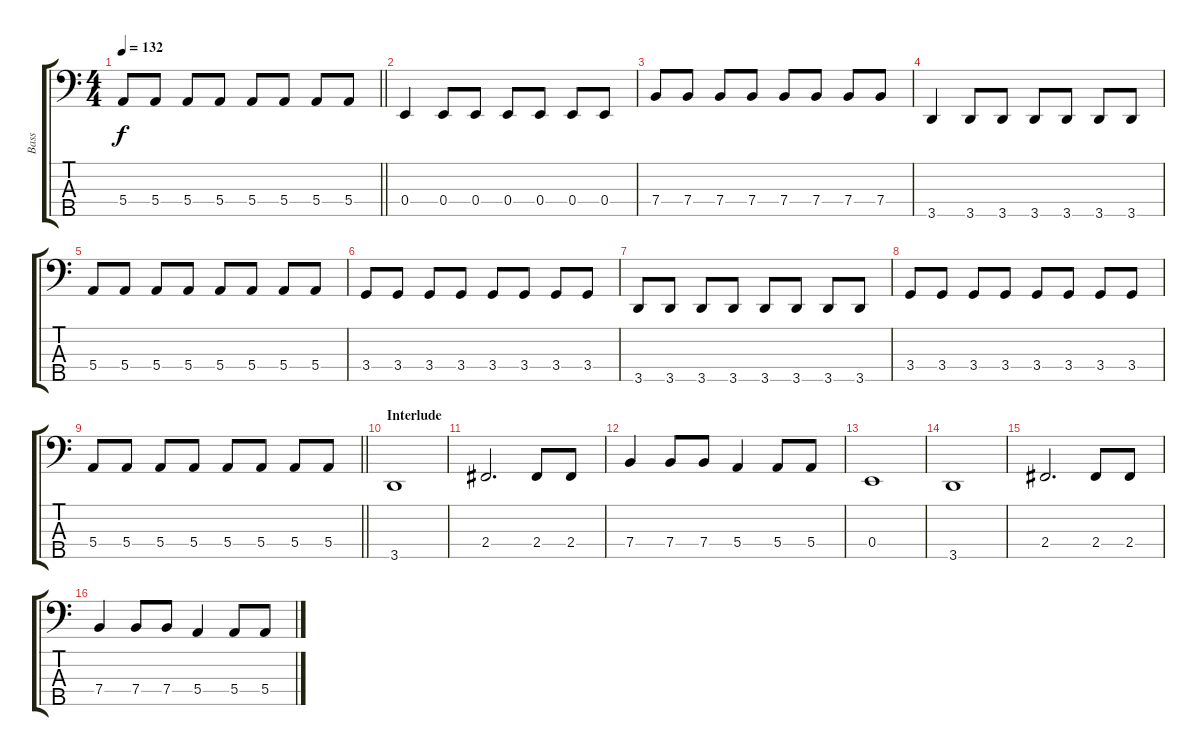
\track ("Bass" "Bass") {instrument electricbassfinger}
\staff {score tabs}
\tuning (G2 D2 A1 E1 B0) {hide}
\ts (4 4)
\tempo 132
\clef f4
\barLineRight lightlight
\ks c
5.4.8{dy f} 5.4.8 5.4.8 5.4.8 5.4.8 5.4.8 5.4.8 5.4.8 |
0.4.4 0.4.8 0.4.8 0.4.8 0.4.8 0.4.8 0.4.8 |
7.4.8 7.4.8 7.4.8 7.4.8 7.4.8 7.4.8 7.4.8 7.4.8 |
3.5.4 3.5.8 3.5.8 3.5.8 3.5.8 3.5.8 3.5.8 |
5.4.8 5.4.8 5.4.8 5.4.8 5.4.8 5.4.8 5.4.8 5.4.8 |
3.4.8 3.4.8 3.4.8 3.4.8 3.4.8 3.4.8 3.4.8 3.4.8 |
3.5.8 3.5.8 3.5.8 3.5.8 3.5.8 3.5.8 3.5.8 3.5.8 |
3.4.8 3.4.8 3.4.8 3.4.8 3.4.8 3.4.8 3.4.8 3.4.8 |
\barLineRight lightlight
5.4.8 5.4.8 5.4.8 5.4.8 5.4.8 5.4.8 5.4.8 5.4.8 |
\section ("" "Interlude ")
3.5.1 |
2.4.2{d} 2.4.8 2.4.8 |
7.4.4 7.4.8 7.4.8 5.4.4 5.4.8 5.4.8 |
0.4.1 |
3.5.1 |
2.4.2{d} 2.4.8 2.4.8 |
7.4.4 7.4.8 7.4.8 5.4.4 5.4.8 5.4.8
